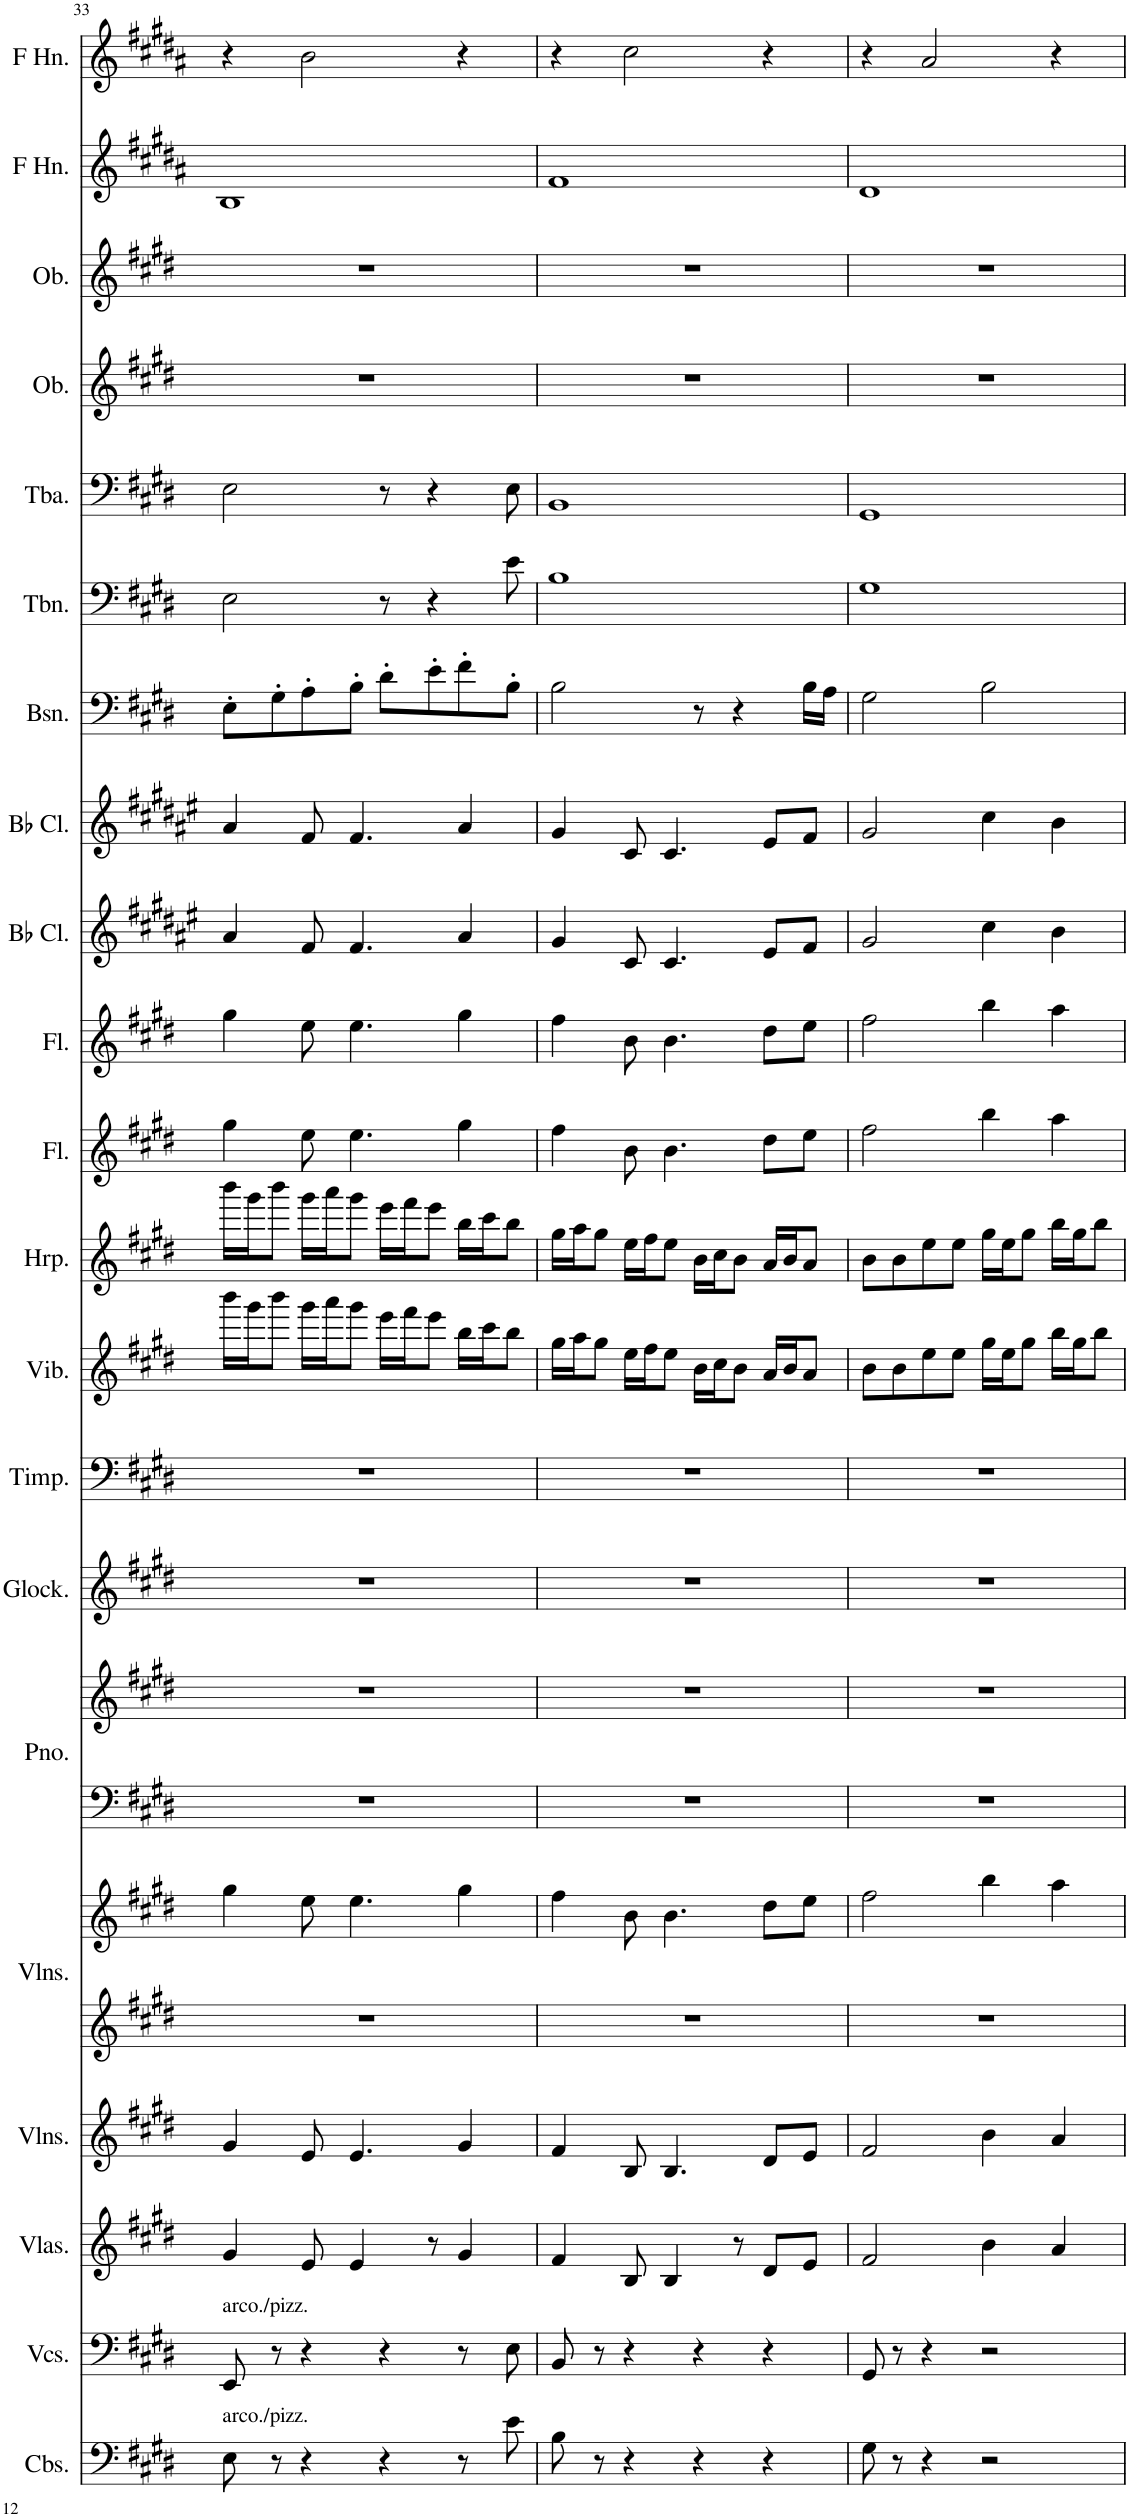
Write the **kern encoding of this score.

**kern	**kern	**kern	**kern	**kern	**kern	**kern	**kern	**kern	**kern	**kern	**kern	**kern	**kern	**kern	**kern	**kern	**kern	**kern	**kern	**kern	**kern	**kern
*part21	*part20	*part19	*part18	*part17	*part17	*part16	*part16	*part15	*part14	*part13	*part12	*part11	*part10	*part9	*part8	*part7	*part6	*part5	*part4	*part3	*part2	*part1
*staff23	*staff22	*staff21	*staff20	*staff19	*staff18	*staff17	*staff16	*staff15	*staff14	*staff13	*staff12	*staff11	*staff10	*staff9	*staff8	*staff7	*staff6	*staff5	*staff4	*staff3	*staff2	*staff1
*I"Contrabasses	*I"Violoncellos	*I"Violas	*I"Violins	*I"Violins	*	*I"Piano	*	*I"Glockenspiel	*I"Timpani	*I"Vibraphone	*I"Harp	*I"Flute	*I"Flute	*I"Bb Clarinet	*I"Bb Clarinet	*I"Bassoon	*I"Trombone	*I"Tuba	*I"Oboe	*I"Oboe	*I"Horn in F	*I"Horn in F
*I'Cbs.	*I'Vcs.	*I'Vlas.	*I'Vlns.	*I'Vlns.	*	*I'Pno.	*	*I'Glock.	*I'Timp.	*I'Vib.	*I'Hrp.	*I'Fl.	*I'Fl.	*I'Bb Cl.	*I'Bb Cl.	*I'Bsn.	*I'Tbn.	*I'Tba.	*I'Ob.	*I'Ob.	*	*
!!LO:PB:g=z
*clefF4	*clefF4	*clefG2	*clefG2	*clefG2	*clefG2	*clefF4	*clefG2	*clefG2	*clefF4	*clefG2	*clefG2	*clefG2	*clefG2	*clefG2	*clefG2	*clefF4	*clefF4	*clefF4	*clefG2	*clefG2	*clefG2	*clefG2
*Trd7c12	*	*	*	*	*	*	*	*Trd-14c-24	*	*	*	*	*	*Trd1c2	*Trd1c2	*	*	*	*	*	*Trd4c7	*Trd4c7
*k[f#c#g#d#]	*k[f#c#g#d#]	*k[f#c#g#d#]	*k[f#c#g#d#]	*k[f#c#g#d#]	*k[f#c#g#d#]	*k[f#c#g#d#]	*k[f#c#g#d#]	*k[f#c#g#d#]	*k[f#c#g#d#]	*k[f#c#g#d#]	*k[f#c#g#d#]	*k[f#c#g#d#]	*k[f#c#g#d#]	*k[f#c#g#d#a#e#]	*k[f#c#g#d#a#e#]	*k[f#c#g#d#]	*k[f#c#g#d#]	*k[f#c#g#d#]	*k[f#c#g#d#]	*k[f#c#g#d#]	*k[f#c#g#d#a#]	*k[f#c#g#d#a#]
*M4/4	*M4/4	*M4/4	*M4/4	*M4/4	*M4/4	*M4/4	*M4/4	*M4/4	*M4/4	*M4/4	*M4/4	*M4/4	*M4/4	*M4/4	*M4/4	*M4/4	*M4/4	*M4/4	*M4/4	*M4/4	*M4/4	*M4/4
=33	=33	=33	=33	=33	=33	=33	=33	=33	=33	=33	=33	=33	=33	=33	=33	=33	=33	=33	=33	=33	=33	=33
!	!LO:TX:a:t=arco./pizz.	!	!	!	!	!	!	!	!	!	!	!	!	!	!	!	!	!	!	!	!	!
!LO:TX:a:t=arco./pizz.	!	!	!	!	!	!	!	!	!	!	!	!	!	!	!	!	!	!	!	!	!	!
8E\	8EE/	4g#/	4g#/	1r	4gg#\	1r	1r	1r	1r	16bbb\LL	16bbb\LL	4gg#\	4gg#\	4a#/	4a#/	8E'\L	2E\	2E\	1r	1r	1B	4r
.	.	.	.	.	.	.	.	.	.	16ggg#\J	16ggg#\J	.	.	.	.	.	.	.	.	.	.	.
8r	8r	.	.	.	.	.	.	.	.	8bbb\J	8bbb\J	.	.	.	.	8G#'\	.	.	.	.	.	.
4r	4r	8e/	8e/	.	8ee\	.	.	.	.	16ggg#\LL	16ggg#\LL	8ee\	8ee\	8f#/	8f#/	8A'\	.	.	.	.	.	2b\
.	.	.	.	.	.	.	.	.	.	16aaa\J	16aaa\J	.	.	.	.	.	.	.	.	.	.	.
.	.	4e/	4.e/	.	4.ee\	.	.	.	.	8ggg#\J	8ggg#\J	4.ee\	4.ee\	4.f#/	4.f#/	8B'\J	.	.	.	.	.	.
4r	4r	.	.	.	.	.	.	.	.	16eee\LL	16eee\LL	.	.	.	.	8d#'\L	8r	8r	.	.	.	.
.	.	.	.	.	.	.	.	.	.	16fff#\J	16fff#\J	.	.	.	.	.	.	.	.	.	.	.
.	.	8r	.	.	.	.	.	.	.	8eee\J	8eee\J	.	.	.	.	8e'\	4r	4r	.	.	.	.
8r	8r	4g#/	4g#/	.	4gg#\	.	.	.	.	16bb\LL	16bb\LL	4gg#\	4gg#\	4a#/	4a#/	8f#'\	.	.	.	.	.	4r
.	.	.	.	.	.	.	.	.	.	16ccc#\J	16ccc#\J	.	.	.	.	.	.	.	.	.	.	.
8e\	8E\	.	.	.	.	.	.	.	.	8bb\J	8bb\J	.	.	.	.	8B'\J	8e\	8E\	.	.	.	.
=34	=34	=34	=34	=34	=34	=34	=34	=34	=34	=34	=34	=34	=34	=34	=34	=34	=34	=34	=34	=34	=34	=34
8B\	8BB/	4f#/	4f#/	1r	4ff#\	1r	1r	1r	1r	16gg#\LL	16gg#\LL	4ff#\	4ff#\	4g#/	4g#/	2B\	1B	1BB	1r	1r	1f#	4r
.	.	.	.	.	.	.	.	.	.	16aa\J	16aa\J	.	.	.	.	.	.	.	.	.	.	.
8r	8r	.	.	.	.	.	.	.	.	8gg#\J	8gg#\J	.	.	.	.	.	.	.	.	.	.	.
4r	4r	8B/	8B/	.	8b\	.	.	.	.	16ee\LL	16ee\LL	8b\	8b\	8c#/	8c#/	.	.	.	.	.	.	2cc#\
.	.	.	.	.	.	.	.	.	.	16ff#\J	16ff#\J	.	.	.	.	.	.	.	.	.	.	.
.	.	4B/	4.B/	.	4.b\	.	.	.	.	8ee\J	8ee\J	4.b\	4.b\	4.c#/	4.c#/	.	.	.	.	.	.	.
4r	4r	.	.	.	.	.	.	.	.	16b\LL	16b\LL	.	.	.	.	8r	.	.	.	.	.	.
.	.	.	.	.	.	.	.	.	.	16cc#\J	16cc#\J	.	.	.	.	.	.	.	.	.	.	.
.	.	8r	.	.	.	.	.	.	.	8b\J	8b\J	.	.	.	.	4r	.	.	.	.	.	.
4r	4r	8d#/L	8d#/L	.	8dd#\L	.	.	.	.	16a/LL	16a/LL	8dd#\L	8dd#\L	8e#/L	8e#/L	.	.	.	.	.	.	4r
.	.	.	.	.	.	.	.	.	.	16b/J	16b/J	.	.	.	.	.	.	.	.	.	.	.
.	.	8e/J	8e/J	.	8ee\J	.	.	.	.	8a/J	8a/J	8ee\J	8ee\J	8f#/J	8f#/J	16B\LL	.	.	.	.	.	.
.	.	.	.	.	.	.	.	.	.	.	.	.	.	.	.	16A\JJ	.	.	.	.	.	.
=35	=35	=35	=35	=35	=35	=35	=35	=35	=35	=35	=35	=35	=35	=35	=35	=35	=35	=35	=35	=35	=35	=35
8G#\	8GG#/	2f#/	2f#/	1r	2ff#\	1r	1r	1r	1r	8b\L	8b\L	2ff#\	2ff#\	2g#/	2g#/	2G#\	1G#	1GG#	1r	1r	1d#	4r
8r	8r	.	.	.	.	.	.	.	.	8b\	8b\	.	.	.	.	.	.	.	.	.	.	.
4r	4r	.	.	.	.	.	.	.	.	8ee\	8ee\	.	.	.	.	.	.	.	.	.	.	2a#/
.	.	.	.	.	.	.	.	.	.	8ee\J	8ee\J	.	.	.	.	.	.	.	.	.	.	.
2r	2r	4b\	4b\	.	4bb\	.	.	.	.	16gg#\LL	16gg#\LL	4bb\	4bb\	4cc#\	4cc#\	2B\	.	.	.	.	.	.
.	.	.	.	.	.	.	.	.	.	16ee\J	16ee\J	.	.	.	.	.	.	.	.	.	.	.
.	.	.	.	.	.	.	.	.	.	8gg#\J	8gg#\J	.	.	.	.	.	.	.	.	.	.	.
.	.	4a/	4a/	.	4aa\	.	.	.	.	16bb\LL	16bb\LL	4aa\	4aa\	4b\	4b\	.	.	.	.	.	.	4r
.	.	.	.	.	.	.	.	.	.	16gg#\J	16gg#\J	.	.	.	.	.	.	.	.	.	.	.
.	.	.	.	.	.	.	.	.	.	8bb\J	8bb\J	.	.	.	.	.	.	.	.	.	.	.
=	=	=	=	=	=	=	=	=	=	=	=	=	=	=	=	=	=	=	=	=	=	=
*-	*-	*-	*-	*-	*-	*-	*-	*-	*-	*-	*-	*-	*-	*-	*-	*-	*-	*-	*-	*-	*-	*-
